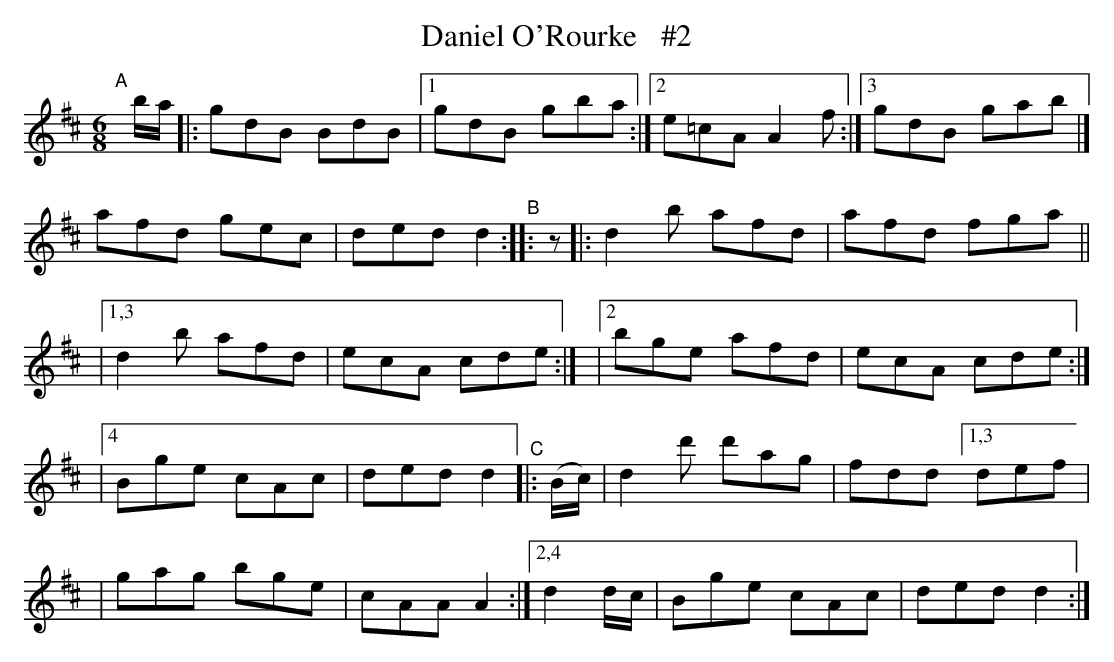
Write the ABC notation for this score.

X:1
T: Daniel O'Rourke   #2
M: 6/8
L: 1/8
K: D    % mostly, but starting in G major.
"^A"[|] b/a/ |:\
gdB BdB |[1 gdB gba :|[2 e=cA A2f :|[3 gdB gab |]
afd gec | ded d2 "^B":: z |: d2b afd | afd fga ||
|[1,3 d2b afd | ecA cde :| |[2 bge afd | ecA cde :|
|[4 Bge cAc | ded d2 "^C"|: (B/c/) | d2d' d'ag | fdd [1,3 def |
| gag bge | cAA A2 :|[2,4 d2d/c/ | Bge cAc | ded d2 :|
